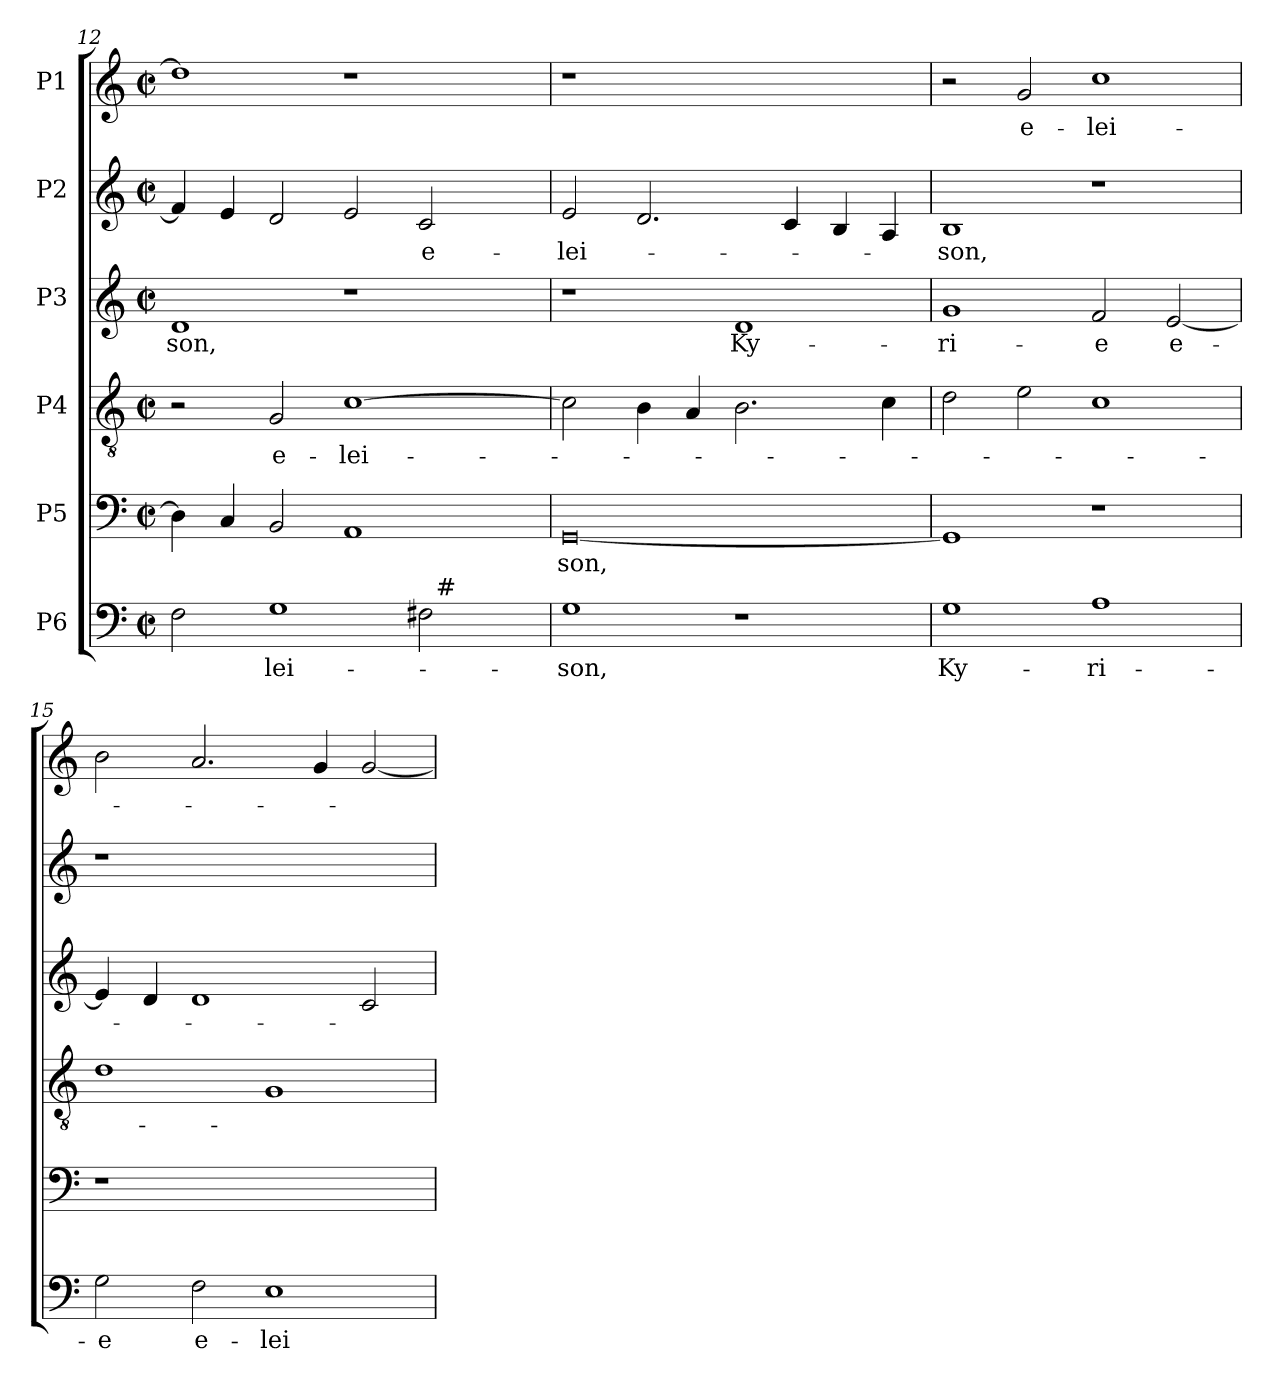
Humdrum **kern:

**kern	**text	**kern	**text	**kern	**text	**kern	**text	**kern	**text	**kern	**text
*part6	*part6	*part5	*part5	*part4	*part4	*part3	*part3	*part2	*part2	*part1	*part1
*staff6	*staff6	*staff5	*staff5	*staff4	*staff4	*staff3	*staff3	*staff2	*staff2	*staff1	*staff1
*I"P6	*	*I"P5	*	*I"P4	*	*I"P3	*	*I"P2	*	*I"P1	*
*clefF4	*	*clefF4	*	*clefGv2	*	*clefG2	*	*clefG2	*	*clefG2	*
*	*	*	*	*ITrd7c12	*	*	*	*	*	*	*
*k[]	*	*k[]	*	*k[]	*	*k[]	*	*k[]	*	*k[]	*
*C:	*	*C:	*	*C:	*	*C:	*	*C:	*	*C:	*
*M2/2	*	*M2/2	*	*M2/2	*	*M2/2	*	*M2/2	*	*M2/2	*
*met(c|)	*	*met(c|)	*	*met(c|)	*	*met(c|)	*	*met(c|)	*	*met(c|)	*
=12	=12	=12	=12	=12	=12	=12	=12	=12	=12	=12	=12
!	!	!	!	!	!	!	!LO:LY:b:color=#000000	!	!	!	!
*^	*	*	*	*	*	*	*	*	*	*	*
2Fi\	1ryy	.	4Di\]	.	2r	.	1di	-son,	4fi/]	.	1ddi]	.
.	.	.	4Ci/	.	.	.	.	.	4ei/	.	.	.
!	!	!LO:LY:b:color=#000000	!	!	!	!	!	!	!	!	!	!
!	!	!	!	!	!	!LO:LY:b:color=#000000	!	!	!	!	!	!
1Gi	.	-lei-	2BBi/	.	2GGi/	e-	.	.	2di/	.	.	.
!	!	!	!	!	!	!LO:LY:b:color=#000000	!	!	!	!	!	!
.	2ryy	.	1AAi	.	[1Ci	-lei-	1r	.	2ei/	.	1r	.
!	!	!	!	!	!	!	!	!	!	!LO:LY:b:color=#000000	!	!
2F#i\	32ryy	.	.	.	.	.	.	.	2ci/	e-	.	.
.	256ryy	.	.	.	.	.	.	.	.	.	.	.
!	!LO:TX:a:t=#	!	!	!	!	!	!	!	!	!	!	!
.	4ryy	.	.	.	.	.	.	.	.	.	.	.
.	8ryy	.	.	.	.	.	.	.	.	.	.	.
.	16ryy	.	.	.	.	.	.	.	.	.	.	.
.	64..ryy	.	.	.	.	.	.	.	.	.	.	.
*v	*v	*	*	*	*	*	*	*	*	*	*	*
!!LO:PB:g=z
=13	=13	=13	=13	=13	=13	=13	=13	=13	=13	=13	=13
*^	*	*	*	*	*	*	*	*	*	*	*
!	!	!LO:LY:b:color=#000000	!	!	!	!	!	!	!	!	!	!
*v	*v	*	*	*	*	*	*	*	*	*	*	*
*^	*	*	*	*	*	*	*	*	*	*	*
!	!	!	!	!LO:LY:b:color=#000000	!	!	!	!	!	!	!	!
*v	*v	*	*	*	*	*	*	*	*	*	*	*
*^	*	*	*	*	*	*	*	*	*	*	*
!	!	!	!	!	!	!	!	!	!	!LO:LY:b:color=#000000	!LO:N:vis=1	!
*v	*v	*	*	*	*	*	*	*	*	*	*	*
1Gi	-son,	[0GGi	-son,	2Ci\]	.	1r	.	2ei/	-lei-	1r	.
.	.	.	.	4BBi\	.	.	.	2.di/	.	.	.
.	.	.	.	4AAi/	.	.	.	.	.	.	.
!	!	!	!	!	!	!	!LO:LY:b:color=#000000	!	!	!	!
1r	.	.	.	2.BBi\	.	1di	Ky-	.	.	1ryy	.
.	.	.	.	.	.	.	.	4ci/	.	.	.
.	.	.	.	.	.	.	.	4Bi/	.	.	.
.	.	.	.	4Ci\	.	.	.	4Ai/	.	.	.
=14	=14	=14	=14	=14	=14	=14	=14	=14	=14	=14	=14
!	!LO:LY:b:color=#000000	!	!	!	!	!	!	!	!	!	!
!	!	!	!	!	!	!	!LO:LY:b:color=#000000	!	!	!	!
!	!	!	!	!	!	!	!	!	!LO:LY:b:color=#000000	!	!
1Gi	Ky-	1GGi]	.	2Di\	.	1gi	-ri-	1Bi	-son,	2r	.
!	!	!	!	!	!	!	!	!	!	!	!LO:LY:b:color=#000000
.	.	.	.	2Ei\	.	.	.	.	.	2gi/	e-
!	!LO:LY:b:color=#000000	!	!	!	!	!	!	!	!	!	!
!	!	!	!	!	!	!	!LO:LY:b:color=#000000	!	!	!	!
!	!	!	!	!	!	!	!	!	!	!	!LO:LY:b:color=#000000
1Ai	-ri-	1r	.	1Ci	.	2fi/	-e	1r	.	1cci	-lei-
!	!	!	!	!	!	!	!LO:LY:b:color=#000000	!	!	!	!
.	.	.	.	.	.	[2ei/	e-	.	.	.	.
=15	=15	=15	=15	=15	=15	=15	=15	=15	=15	=15	=15
!	!LO:LY:b:color=#000000	!LO:N:vis=1	!	!	!	!	!	!LO:N:vis=1	!	!	!
2Gi\	-e	1r	.	1Di	.	4ei/]	.	1r	.	2bi\	.
.	.	.	.	.	.	4di/	.	.	.	.	.
!	!LO:LY:b:color=#000000	!	!	!	!	!	!	!	!	!	!
2Fi\	e-	.	.	.	.	1di	.	.	.	2.ai/	.
!	!LO:LY:b:color=#000000	!	!	!	!	!	!	!	!	!	!
1Ei	-lei-	1ryy	.	1GGi	.	.	.	1ryy	.	.	.
.	.	.	.	.	.	.	.	.	.	4gi/	.
.	.	.	.	.	.	2ci/	.	.	.	[2gi/	.
=	=	=	=	=	=	=	=	=	=	=	=
*-	*-	*-	*-	*-	*-	*-	*-	*-	*-	*-	*-
